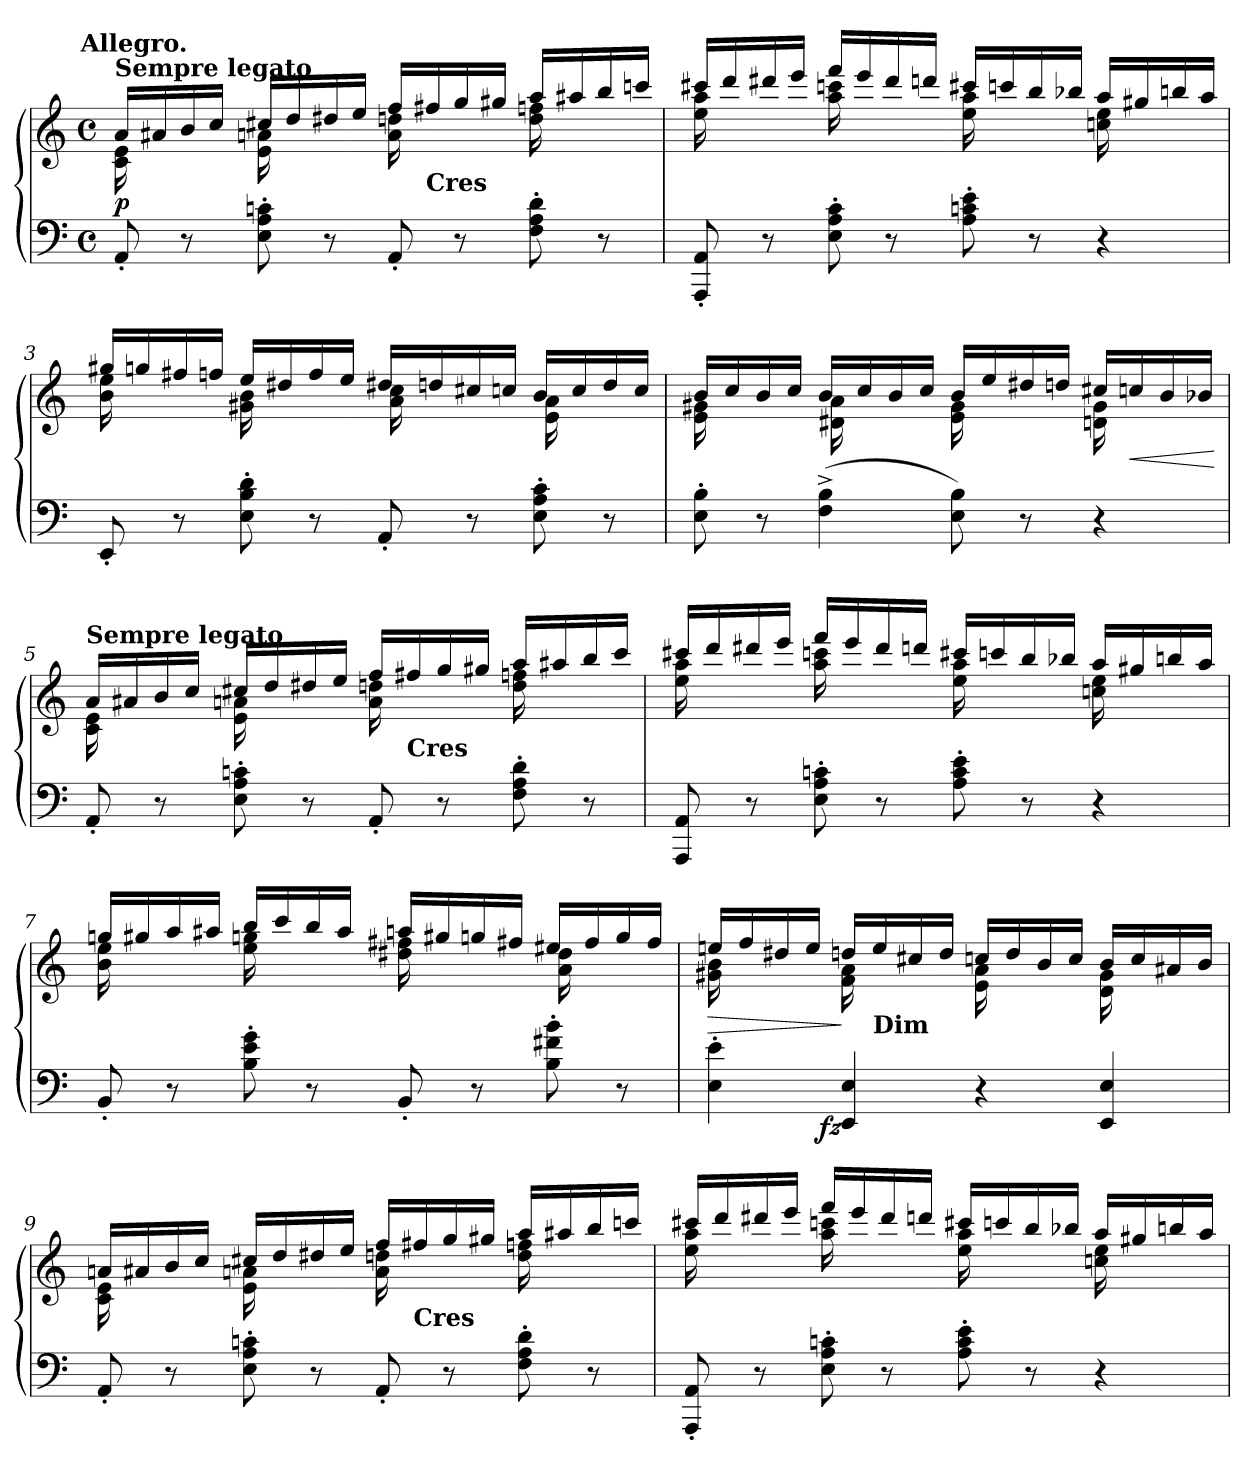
**kern	**kern	**dynam
*part1	*part1	*part1
*staff2	*staff1	*staff1/2
*clefF4	*clefG2	*
*k[]	*k[]	*
*a:	*a:	*
!!LO:TX:omd:t=Allegro.
*M4/4	*M4/4	*
*met(c)	*met(c)	*
*MM144	*MM144	*
=1	=1	=1
*	*^	*
!	!LO:TX:a:B:t=Sempre legato	!	!
8AA'<	16aLL	16c 16e	p
.	16a#X	8.rAyy	.
8r	16b	.	.
.	16ccJJ	.	.
8E'> 8A'> 8cn'>	16cc#XLL	16e 16an	.
.	16dd	8.rcyy	.
8r	16dd#X	.	.
.	16eeJJ	.	.
8AA'<	16ffLL	16a 16ddn	.
!	!LO:TX:c:B:t=Cres	!	!
.	16ff#X	8.reyy	.
8r	16gg	.	.
.	16gg#XJJ	.	.
8F'> 8A'> 8d'>	16aaLL	16dd 16ffn	.
.	16aa#X	8.reyy	.
8r	16bb	.	.
.	16cccnJJ	.	.
=2	=2	=2	=2
8AAA'< 8AA'<	16ccc#XLL	16ee 16aa	.
.	16ddd	8.rddyy	.
8r	16ddd#X	.	.
.	16eeeJJ	.	.
8E'> 8A'> 8c'>	16fffLL	16aa 16cccn	.
.	16eee	8.rddyy	.
8r	16ddd#	.	.
.	16dddnJJ	.	.
8A'> 8cn'> 8e'>	16ccc#XLL	16ee 16aa	.
.	16cccn	8.ryy	.
8r	16bb	.	.
.	16bb-XJJ	.	.
4r	16aaLL	16ccn 16ee	.
.	16gg#X	8.ryy	.
.	16bbn	.	.
.	16aaJJ	.	.
=3	=3	=3	=3
8EE'<	16gg#XLL	16b 16ee	.
.	16ggn	8.reyy	.
8r	16ff#X	.	.
.	16ffnJJ	.	.
8E'> 8B'> 8d'>	16eeLL	16g#X 16b	.
.	16dd#X	8.rcyy	.
8r	16ff	.	.
.	16eeJJ	.	.
8AA'<	16dd#XLL	16a 16cc	.
.	16ddn	8.rcyy	.
8r	16cc#X	.	.
.	16ccnJJ	.	.
8E'> 8A'> 8c'>	16bLL	16e 16a	.
.	16cc	8.rcyy	.
8r	16dd	.	.
.	16ccJJ	.	.
=4	=4	=4	=4
8E'> 8B'>	16bLL	16e 16g#X	.
.	16cc	8.rcyy	.
8r	16b	.	.
.	16ccJJ	.	.
(<4F^> 4B^>	16bLL	16d#X 16a	.
.	16cc	8.rcyy	.
.	16b	.	.
.	16ccJJ	.	.
8E 8B)	16bLL	16e 16g#	.
.	16ee	8.rcyy	.
8r	16dd#X	.	.
.	16ddnJJ	.	.
4r	16cc#XLL	16dn 16g#	.
.	16ccn	8.rcyy	<
.	16b	.	.
.	16b-XJJ	.	.
*	*v	*v	*
.	.	[
=5	=5	=5
*	*^	*
!	!LO:TX:a:B:t=Sempre legato	!	!
8AA'<	16aLL	16c 16e	.
.	16a#X	8.rAyy	.
8r	16b	.	.
.	16ccJJ	.	.
8E'> 8A'> 8cn'>	16cc#XLL	16e 16an	.
.	16dd	8.rAyy	.
8r	16dd#X	.	.
.	16eeJJ	.	.
8AA'<	16ffLL	16a 16ddn	.
!	!LO:TX:c:B:t=Cres	!	!
.	16ff#X	8.rcyy	.
8r	16gg	.	.
.	16gg#XJJ	.	.
8F'> 8A'> 8d'>	16aaLL	16dd 16ffn	.
.	16aa#X	8.reyy	.
8r	16bb	.	.
.	16cccJJ	.	.
=6	=6	=6	=6
8AAA 8AA	16ccc#XLL	16ee 16aa	.
.	16ddd	8.reyy	.
8r	16ddd#X	.	.
.	16eeeJJ	.	.
8E'> 8A'> 8cn'>	16fffLL	16aa 16cccn	.
.	16eee	8.ryy	.
8r	16ddd#	.	.
.	16dddnJJ	.	.
8A'> 8c'> 8e'>	16ccc#XLL	16ee 16aa	.
.	16cccn	8.reyy	.
8r	16bb	.	.
.	16bb-XJJ	.	.
4r	16aaLL	16ccn 16ee	.
.	16gg#X	8.rgyy	.
.	16bbn	.	.
.	16aaJJ	.	.
=7	=7	=7	=7
8BB'<	16ggnLL	16b 16ee	.
.	16gg#X	8.reyy	.
8r	16aa	.	.
.	16aa#XJJ	.	.
8B'> 8e'> 8g'>	16bbLL	16ee 16ggn	.
.	16ccc	8.ryy	.
8r	16bb	.	.
.	16aa#JJ	.	.
8BB'<	16aanLL	16dd#X 16ff#X	.
.	16gg#X	8.reyy	.
8r	16ggn	.	.
.	16ff#XJJ	.	.
8B'> 8f#X'> 8b'>	16ee#XLL	16a 16dd#	.
.	16ff#	8.rgyy	.
8r	16gg	.	.
.	16ff#JJ	.	.
=8	=8	=8	=8
4E'> 4e'>	16eenLL	16g#X 16b	>
.	16ff	8.rcyy	.
.	16dd#X	.	.
.	16eeJJ	.	.
!	!	!	!LO:DY:n=1:b=2:rj
4EE 4E	16ddnLL	16f 16a	] fz
!	!LO:TX:c:B:t=Dim	!	!
.	16ee	8.reyy	.
.	16cc#X	.	.
.	16ddJJ	.	.
4r	16ccnLL	16e 16a	.
.	16dd	8.rcyy	.
.	16b	.	.
.	16ccJJ	.	.
4EE 4E	16bLL	16d 16g#	.
.	16cc	8.rcyy	.
.	16a#X	.	.
.	16bJJ	.	.
=9	=9	=9	=9
8AA'<	16anLL	16c 16e	.
.	16a#X	8.rAyy	.
8r	16b	.	.
.	16ccJJ	.	.
8E'> 8A'> 8cn'>	16cc#XLL	16e 16an	.
.	16dd	8.rcyy	.
8r	16dd#X	.	.
.	16eeJJ	.	.
8AA'<	16ffLL	16a 16ddn	.
!	!LO:TX:c:B:t=Cres	!	!
.	16ff#X	8.rgyy	.
8r	16gg	.	.
.	16gg#XJJ	.	.
8F'> 8A'> 8d'>	16aaLL	16dd 16ffn	.
.	16aa#X	8.ryy	.
8r	16bb	.	.
.	16cccnJJ	.	.
=10	=10	=10	=10
8AAA'< 8AA'<	16ccc#XLL	16ee 16aa	.
.	16ddd	8.ryy	.
8r	16ddd#X	.	.
.	16eeeJJ	.	.
8E'> 8A'> 8cn'>	16fffLL	16aa 16cccn	.
.	16eee	8.rffyy	.
8r	16ddd#	.	.
.	16dddnJJ	.	.
8A'> 8c'> 8e'>	16ccc#XLL	16ee 16aa	.
.	16cccn	8.ryy	.
8r	16bb	.	.
.	16bb-XJJ	.	.
4r	16aaLL	16ccn 16ee	.
.	16gg#X	8.ryy	.
.	16bbn	.	.
.	16aaJJ	.	.
*	*v	*v	*
=	=	=
*-	*-	*-
